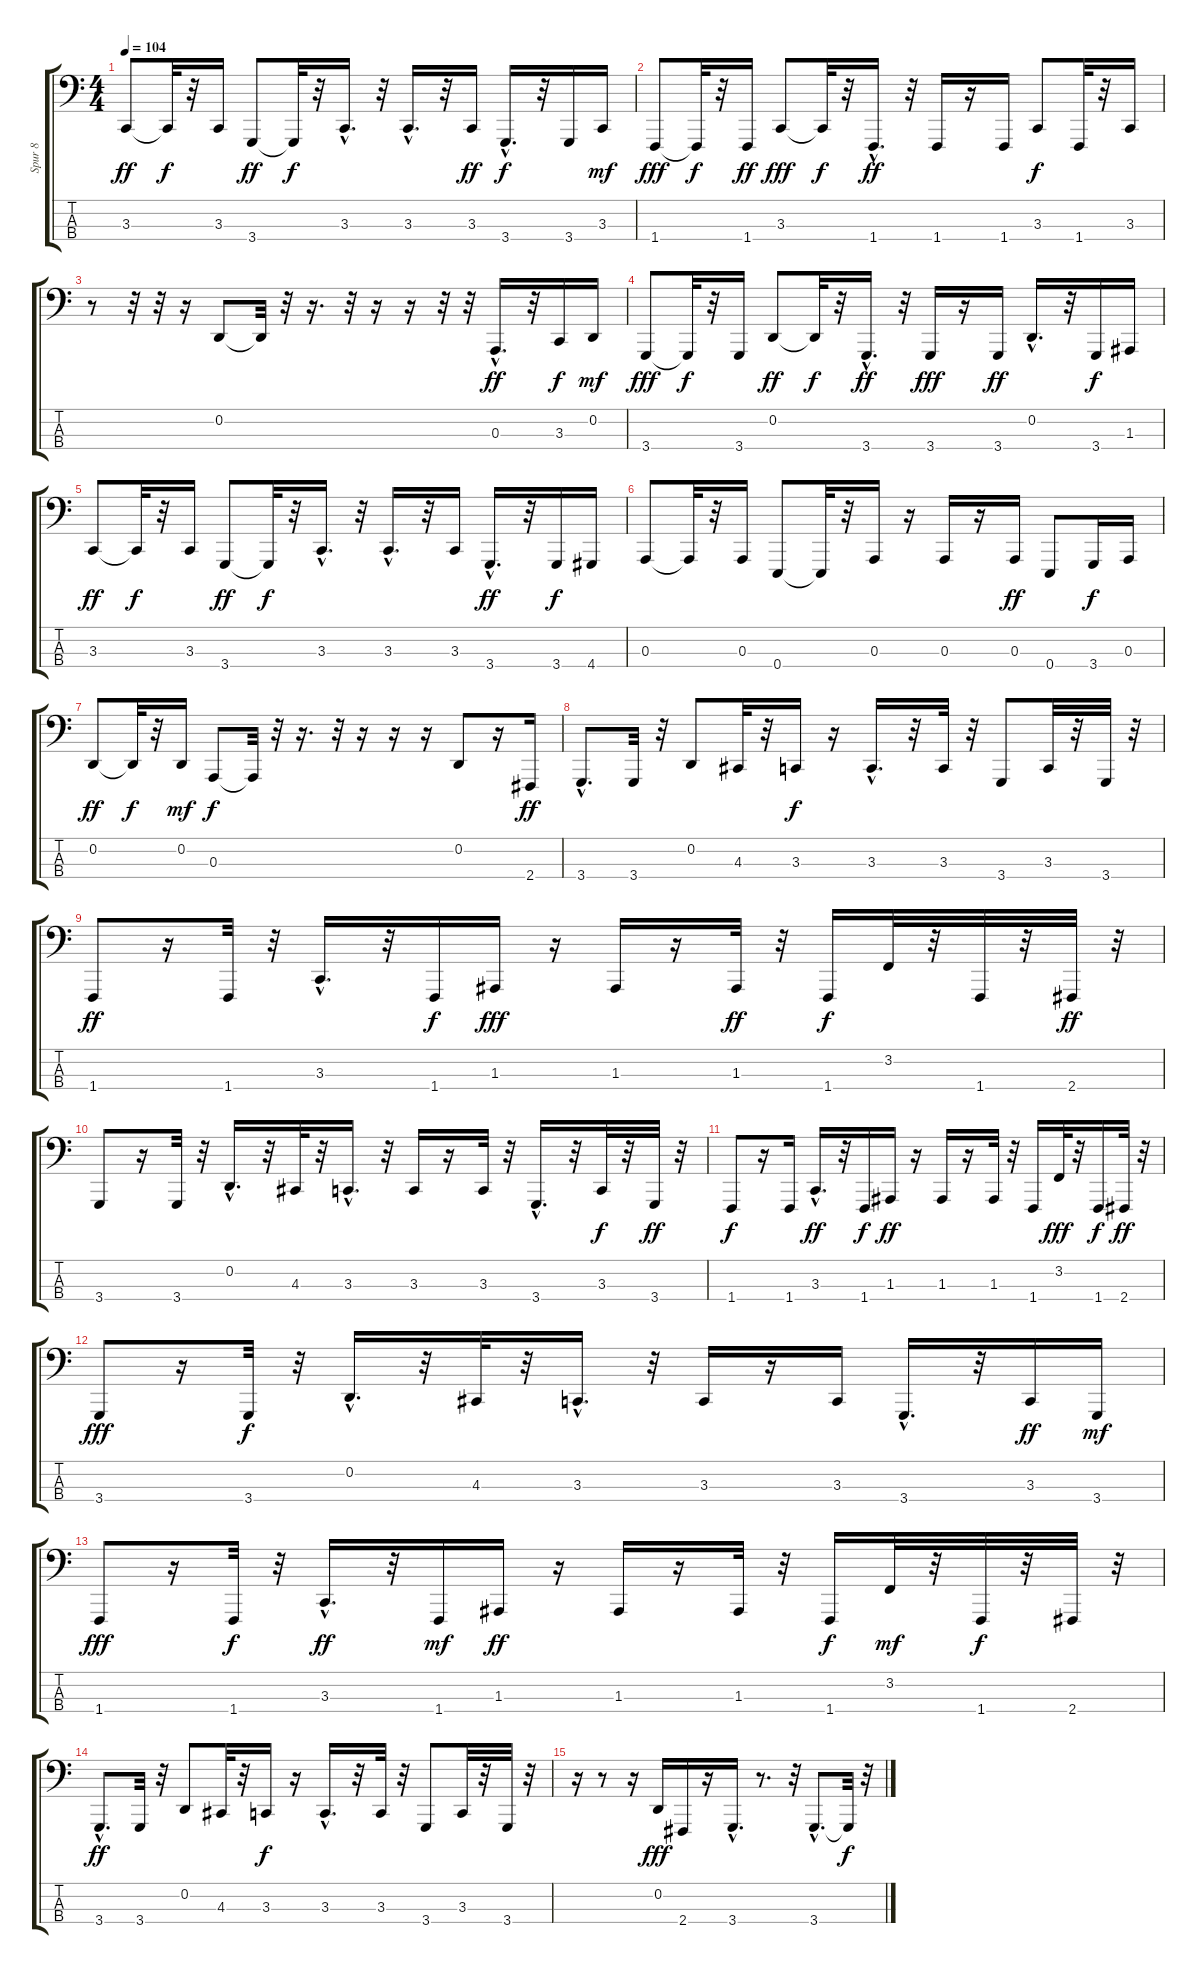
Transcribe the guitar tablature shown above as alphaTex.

\track ("Spur 8" "Spur 8") {instrument acousticgrandpiano}
\staff {score tabs}
\tuning (G2 D2 A1 E1) {hide}
\ts (4 4)
\tempo 104
\clef f4
\ks c
3.3.8{dy ff} 3.3{t}.32{dy f} r.32 3.3.16 3.4.8{dy ff} 3.4{t}.32{dy f} r.32 3.3{hac}.16{d} r.32 3.3{hac}.16{d} r.32 3.3.16{dy ff} 3.4{hac}.16{d dy f} r.32 3.4.16 3.3.16{dy mf} |
1.4.8{dy fff} 1.4{t}.32{dy f} r.32 1.4.16{dy ff} 3.3.8{dy fff} 3.3{t}.32{dy f} r.32 1.4{hac}.16{d dy ff} r.32 1.4.16 r.16 1.4.16 3.3.8{dy f} 1.4.32 r.32 3.3.16 |
r.8 r.32 r.32 r.16 0.2.8 0.2{t}.32 r.32 r.16{d} r.32 r.16 r.16 r.32 r.32 0.3{hac}.16{d dy ff} r.32 3.3.16{dy f} 0.2.16{dy mf} |
3.4.8{dy fff} 3.4{t}.32{dy f} r.32 3.4.16 0.2.8{dy ff} 0.2{t}.32{dy f} r.32 3.4{hac}.16{d dy ff} r.32 3.4.16{dy fff} r.16 3.4.16{dy ff} 0.2{hac}.16{d} r.32 3.4.16{dy f} 1.3.16 |
3.3.8{dy ff} 3.3{t}.32{dy f} r.32 3.3.16 3.4.8{dy ff} 3.4{t}.32{dy f} r.32 3.3{hac}.16{d} r.32 3.3{hac}.16{d} r.32 3.3.16 3.4{hac}.16{d dy ff} r.32 3.4.16{dy f} 4.4.16 |
0.3.8 0.3{t}.32 r.32 0.3.16 0.4.8 0.4{t}.32 r.32 0.3.16 r.16 0.3.16 r.16 0.3.16{dy ff} 0.4.8 3.4.16{dy f} 0.3.16 |
0.2.8{dy ff} 0.2{t}.32{dy f} r.32 0.2.16{dy mf} 0.3.8{dy f} 0.3{t}.32 r.32 r.16{d} r.32 r.16 r.16 r.16 0.2.8 r.16 2.4.16{dy ff} |
3.4{hac}.8{d} 3.4.32 r.32 0.2.8 4.3.32 r.32 3.3.16{dy f} r.16 3.3{hac}.16{d} r.32 3.3.32 r.32 3.4.8 3.3.32 r.32 3.4.32 r.32 |
1.4.8{dy ff} r.16 1.4.32 r.32 3.3{hac}.16{d} r.32 1.4.16{dy f} 1.3.16{dy fff} r.16 1.3.16 r.16 1.3.32{dy ff} r.32 1.4.16{dy f} 3.2.32 r.32 1.4.32 r.32 2.4.32{dy ff} r.32 |
3.4.8 r.16 3.4.32 r.32 0.2{hac}.16{d} r.32 4.3.32 r.32 3.3{hac}.16{d} r.32 3.3.16 r.16 3.3.32 r.32 3.4{hac}.16{d} r.32 3.3.32{dy f} r.32 3.4.32{dy ff} r.32 |
1.4.8{dy f} r.16 1.4.16 3.3{hac}.16{d dy ff} r.32 1.4.16{dy f} 1.3.16{dy ff} r.16 1.3.16 r.16 1.3.32 r.32 1.4.16 3.2.32{dy fff} r.32 1.4.16{dy f} 2.4.32{dy ff} r.32 |
3.4.8{dy fff} r.16 3.4.32{dy f} r.32 0.2{hac}.16{d} r.32 4.3.32 r.32 3.3{hac}.16{d} r.32 3.3.16 r.16 3.3.16 3.4{hac}.16{d} r.32 3.3.16{dy ff} 3.4.16{dy mf} |
1.4.8{dy fff} r.16 1.4.32{dy f} r.32 3.3{hac}.16{d dy ff} r.32 1.4.16{dy mf} 1.3.16{dy ff} r.16 1.3.16 r.16 1.3.32 r.32 1.4.16{dy f} 3.2.32{dy mf} r.32 1.4.32{dy f} r.32 2.4.32 r.32 |
3.4{hac}.8{d dy ff} 3.4.32 r.32 0.2.8 4.3.32 r.32 3.3.16{dy f} r.16 3.3{hac}.16{d} r.32 3.3.32 r.32 3.4.8 3.3.32 r.32 3.4.32 r.32 |
r.16 r.8 r.16 0.2.16{dy fff} 2.4.16 r.16 3.4{hac}.16{d} r.8{d} r.32 3.4{hac}.8{d} 3.4{t}.32{dy f} r.32
